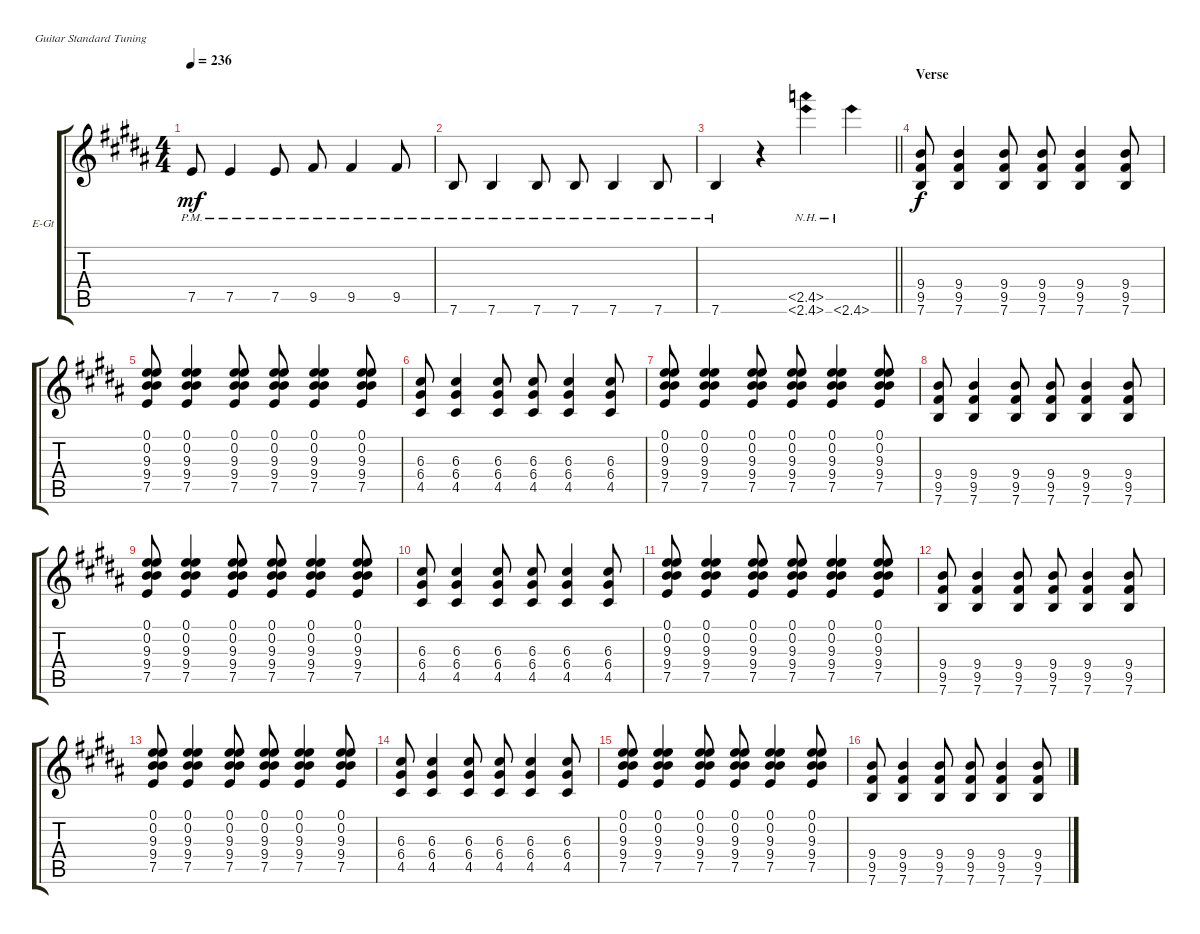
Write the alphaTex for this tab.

\defaultSystemsLayout 4
\bracketExtendMode groupsimilarinstruments
\firstSystemTrackNameOrientation horizontal
\otherSystemsTrackNameOrientation horizontal
\track ("Guitar 1" "E-Gt") {instrument overdrivenguitar}
\staff {score tabs}
\tuning (E4 B3 G3 D3 A2 E2)
\ts (4 4)
\tempo 236
\clef g2
\ks b
7.5{pm}.8{dy mf} 7.5{pm}.4 7.5{pm}.8 9.5{pm}.8 9.5{pm}.4 9.5{pm}.8 |
7.6{pm}.8 7.6{pm}.4 7.6{pm}.8 7.6{pm}.8 7.6{pm}.4 7.6{pm}.8 |
\barLineRight lightlight
7.6{pm}.4 r.4 (2.6{nh} 2.5{nh}).4 2.6{nh}.4 |
\section ("" "Verse")
(7.6 9.5 9.4).8{dy f} (7.6 9.5 9.4).4 (7.6 9.5 9.4).8 (7.6 9.5 9.4).8 (7.6 9.5 9.4).4 (7.6 9.5 9.4).8 |
(7.5 9.4 9.3 0.2 0.1).8 (7.5 9.4 9.3 0.2 0.1).4 (7.5 9.4 9.3 0.2 0.1).8 (7.5 9.4 9.3 0.2 0.1).8 (7.5 9.4 9.3 0.2 0.1).4 (7.5 9.4 9.3 0.2 0.1).8 |
(4.5 6.4 6.3).8 (4.5 6.4 6.3).4 (4.5 6.4 6.3).8 (4.5 6.4 6.3).8 (4.5 6.4 6.3).4 (4.5 6.4 6.3).8 |
(7.5 9.4 9.3 0.2 0.1).8 (7.5 9.4 9.3 0.2 0.1).4 (7.5 9.4 9.3 0.2 0.1).8 (7.5 9.4 9.3 0.2 0.1).8 (7.5 9.4 9.3 0.2 0.1).4 (7.5 9.4 9.3 0.2 0.1).8 |
(7.6 9.5 9.4).8 (7.6 9.5 9.4).4 (7.6 9.5 9.4).8 (7.6 9.5 9.4).8 (7.6 9.5 9.4).4 (7.6 9.5 9.4).8 |
(7.5 9.4 9.3 0.2 0.1).8 (7.5 9.4 9.3 0.2 0.1).4 (7.5 9.4 9.3 0.2 0.1).8 (7.5 9.4 9.3 0.2 0.1).8 (7.5 9.4 9.3 0.2 0.1).4 (7.5 9.4 9.3 0.2 0.1).8 |
(4.5 6.4 6.3).8 (4.5 6.4 6.3).4 (4.5 6.4 6.3).8 (4.5 6.4 6.3).8 (4.5 6.4 6.3).4 (4.5 6.4 6.3).8 |
(7.5 9.4 9.3 0.2 0.1).8 (7.5 9.4 9.3 0.2 0.1).4 (7.5 9.4 9.3 0.2 0.1).8 (7.5 9.4 9.3 0.2 0.1).8 (7.5 9.4 9.3 0.2 0.1).4 (7.5 9.4 9.3 0.2 0.1).8 |
(7.6 9.5 9.4).8 (7.6 9.5 9.4).4 (7.6 9.5 9.4).8 (7.6 9.5 9.4).8 (7.6 9.5 9.4).4 (7.6 9.5 9.4).8 |
(7.5 9.4 9.3 0.2 0.1).8 (7.5 9.4 9.3 0.2 0.1).4 (7.5 9.4 9.3 0.2 0.1).8 (7.5 9.4 9.3 0.2 0.1).8 (7.5 9.4 9.3 0.2 0.1).4 (7.5 9.4 9.3 0.2 0.1).8 |
(4.5 6.4 6.3).8 (4.5 6.4 6.3).4 (4.5 6.4 6.3).8 (4.5 6.4 6.3).8 (4.5 6.4 6.3).4 (4.5 6.4 6.3).8 |
(7.5 9.4 9.3 0.2 0.1).8 (7.5 9.4 9.3 0.2 0.1).4 (7.5 9.4 9.3 0.2 0.1).8 (7.5 9.4 9.3 0.2 0.1).8 (7.5 9.4 9.3 0.2 0.1).4 (7.5 9.4 9.3 0.2 0.1).8 |
(7.6 9.5 9.4).8 (7.6 9.5 9.4).4 (7.6 9.5 9.4).8 (7.6 9.5 9.4).8 (7.6 9.5 9.4).4 (7.6 9.5 9.4).8
